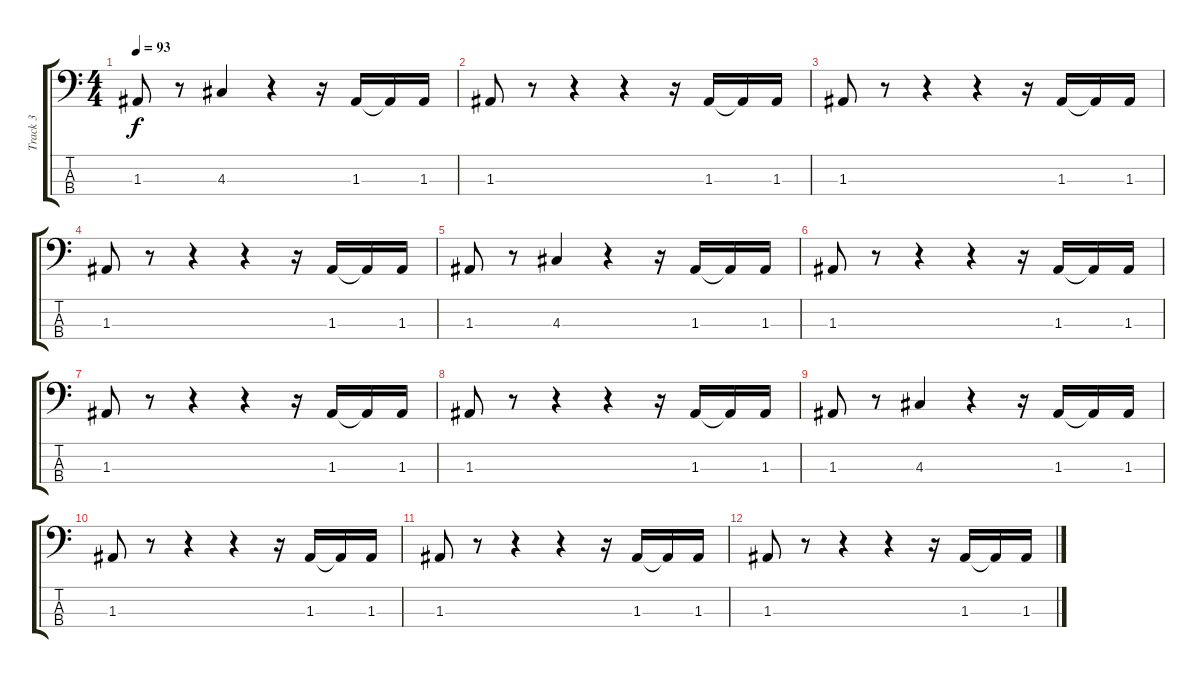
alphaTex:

\track ("Track 3" "Track 3") {instrument electricbassfinger}
\staff {score tabs}
\tuning (G2 D2 A1 E1) {hide}
\ts (4 4)
\tempo 93
\clef f4
\ks c
1.3.8{dy f} r.8 4.3.4 r.4 r.16 1.3.16 1.3{t}.16 1.3.16 |
1.3.8 r.8 r.4 r.4 r.16 1.3.16 1.3{t}.16 1.3.16 |
1.3.8 r.8 r.4 r.4 r.16 1.3.16 1.3{t}.16 1.3.16 |
1.3.8 r.8 r.4 r.4 r.16 1.3.16 1.3{t}.16 1.3.16 |
1.3.8 r.8 4.3.4 r.4 r.16 1.3.16 1.3{t}.16 1.3.16 |
1.3.8 r.8 r.4 r.4 r.16 1.3.16 1.3{t}.16 1.3.16 |
1.3.8 r.8 r.4 r.4 r.16 1.3.16 1.3{t}.16 1.3.16 |
1.3.8 r.8 r.4 r.4 r.16 1.3.16 1.3{t}.16 1.3.16 |
1.3.8 r.8 4.3.4 r.4 r.16 1.3.16 1.3{t}.16 1.3.16 |
1.3.8{volume 0} r.8 r.4 r.4 r.16 1.3.16 1.3{t}.16 1.3.16 |
1.3.8 r.8 r.4 r.4 r.16 1.3.16 1.3{t}.16 1.3.16 |
1.3.8 r.8 r.4 r.4 r.16 1.3.16 1.3{t}.16 1.3.16
